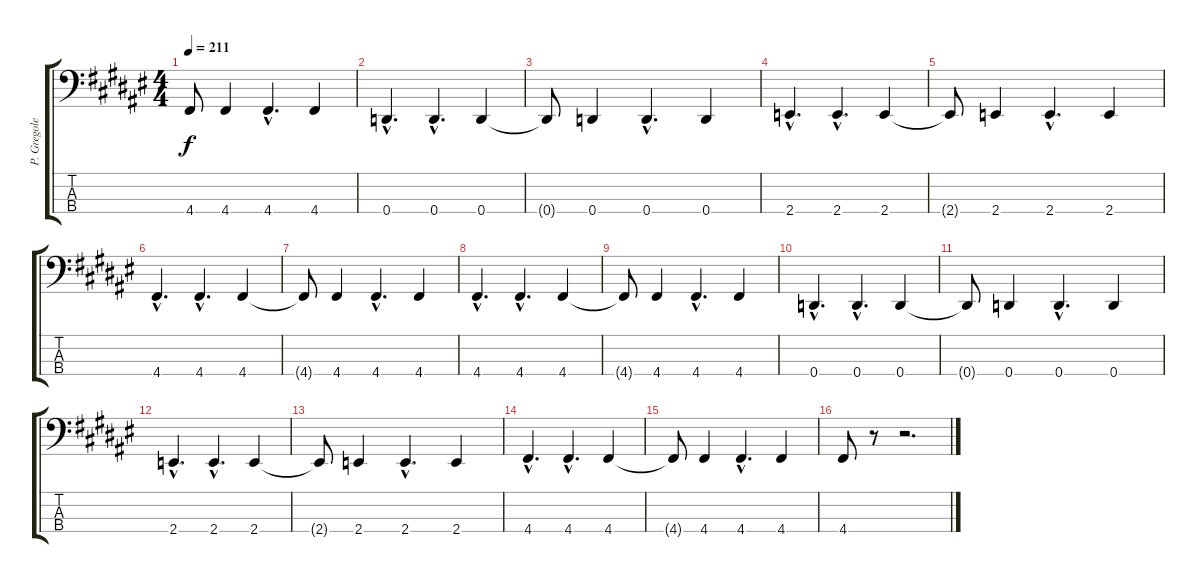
\track ("P. Gregoletto" "P. Gregole") {instrument electricbassfinger}
\staff {score tabs}
\tuning (G2 D2 A1 D1) {hide}
\ts (4 4)
\tempo 211
\clef f4
\ks d#minor
4.4{t}.8{dy f} 4.4.4 4.4{hac}.4{d} 4.4.4 |
0.4{hac}.4{d} 0.4{hac}.4{d} 0.4.4 |
0.4{t}.8 0.4.4 0.4{hac}.4{d} 0.4.4 |
2.4{hac}.4{d} 2.4{hac}.4{d} 2.4.4 |
2.4{t}.8 2.4.4 2.4{hac}.4{d} 2.4.4 |
4.4{hac}.4{d} 4.4{hac}.4{d} 4.4.4 |
4.4{t}.8 4.4.4 4.4{hac}.4{d} 4.4.4 |
4.4{hac}.4{d} 4.4{hac}.4{d} 4.4.4 |
4.4{t}.8 4.4.4 4.4{hac}.4{d} 4.4.4 |
0.4{hac}.4{d} 0.4{hac}.4{d} 0.4.4 |
0.4{t}.8 0.4.4 0.4{hac}.4{d} 0.4.4 |
2.4{hac}.4{d} 2.4{hac}.4{d} 2.4.4 |
2.4{t}.8 2.4.4 2.4{hac}.4{d} 2.4.4 |
4.4{hac}.4{d} 4.4{hac}.4{d} 4.4.4 |
4.4{t}.8 4.4.4 4.4{hac}.4{d} 4.4.4 |
4.4.8 r.8 r.2{d}
